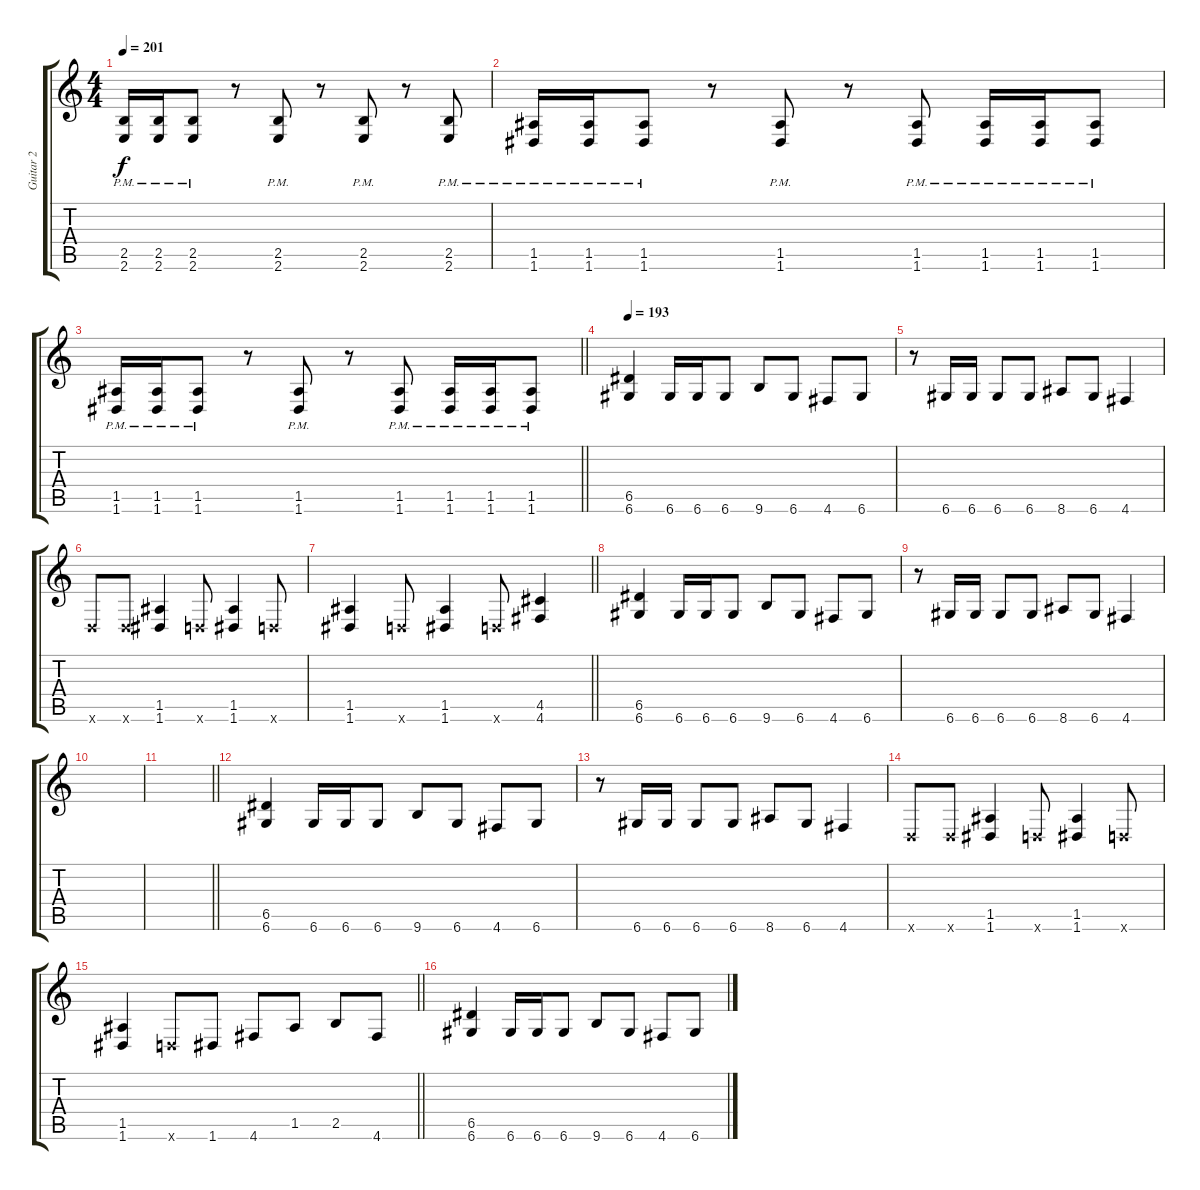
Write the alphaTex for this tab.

\track ("Guitar 2" "Guitar 2") {instrument distortionguitar}
\staff {score tabs}
\tuning (E4 B3 G3 D3 A2 D2) {hide}
\ts (4 4)
\tempo 201
\clef g2
\ks c
(2.5{pm} 2.6{pm}).16{dy f} (2.5{pm} 2.6{pm}).16 (2.5{pm} 2.6{pm}).8 r.8 (2.5{pm} 2.6{pm}).8 r.8 (2.5{pm} 2.6{pm}).8 r.8 (2.5{pm} 2.6{pm}).8 |
(1.5{pm} 1.6{pm}).16 (1.5{pm} 1.6{pm}).16 (1.5{pm} 1.6{pm}).8 r.8 (1.5{pm} 1.6{pm}).8 r.8 (1.5{pm} 1.6{pm}).8 (1.5{pm} 1.6{pm}).16 (1.5{pm} 1.6{pm}).16 (1.5{pm} 1.6{pm}).8 |
\barLineRight lightlight
(1.5{pm} 1.6{pm}).16 (1.5{pm} 1.6{pm}).16 (1.5{pm} 1.6{pm}).8 r.8 (1.5{pm} 1.6{pm}).8 r.8 (1.5{pm} 1.6{pm}).8 (1.5{pm} 1.6{pm}).16 (1.5{pm} 1.6{pm}).16 (1.5{pm} 1.6{pm}).8 |
\section ("" "")
\tempo 193
(6.5 6.6).4{balance 14} 6.6.16 6.6.16 6.6.8 9.6.8 6.6.8 4.6.8 6.6.8 |
r.8 6.6.16 6.6.16 6.6.8 6.6.8 8.6.8 6.6.8 4.6.4 |
0.6{x}.8 0.6{x}.8 (1.5 1.6).4 0.6{x}.8 (1.5 1.6).4 0.6{x}.8 |
\barLineRight lightlight
(1.5 1.6).4 0.6{x}.8 (1.5 1.6).4 0.6{x}.8 (4.5 4.6).4 |
(6.5 6.6).4 6.6.16 6.6.16 6.6.8 9.6.8 6.6.8 4.6.8 6.6.8 |
r.8 6.6.16 6.6.16 6.6.8 6.6.8 8.6.8 6.6.8 4.6.4 |
|
\barLineRight lightlight
|
(6.5 6.6).4 6.6.16 6.6.16 6.6.8 9.6.8 6.6.8 4.6.8 6.6.8 |
r.8 6.6.16 6.6.16 6.6.8 6.6.8 8.6.8 6.6.8 4.6.4 |
0.6{x}.8 0.6{x}.8 (1.5 1.6).4 0.6{x}.8 (1.5 1.6).4 0.6{x}.8 |
\barLineRight lightlight
(1.5 1.6).4 0.6{x}.8 1.6.8 4.6.8 1.5.8 2.5.8 4.6.8 |
(6.5 6.6).4 6.6.16 6.6.16 6.6.8 9.6.8 6.6.8 4.6.8 6.6.8
